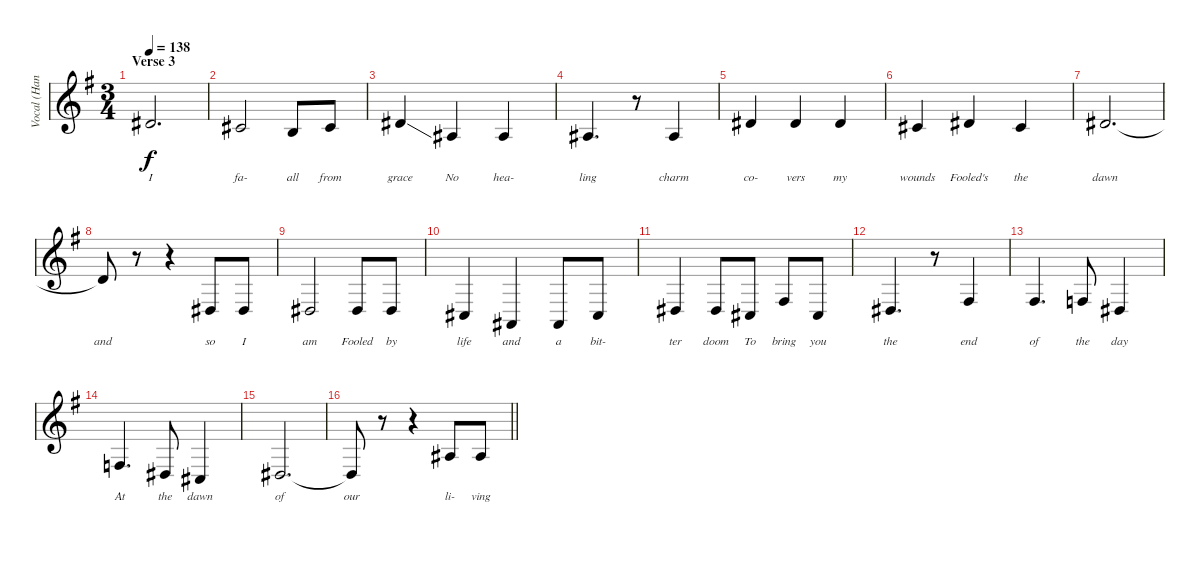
\track ("Vocal (Hansi Kursch)" "Vocal (Han") {instrument flute}
\staff {score}
\tuning (Eb4 Bb3 Gb3 Db3 Ab2 Eb2) {hide}
\ts (3 4)
\section ("" "Verse 3")
\tempo 138
\clef g2
\ks eminor
0.1.2{d lyrics (0 "I") lyrics (1 "") lyrics (2 "") lyrics (3 "") lyrics (4 "") dy f} |
3.2.2{lyrics (0 "fa-") lyrics (1 "") lyrics (2 "") lyrics (3 "") lyrics (4 "")} 1.2.8{lyrics (0 "all") lyrics (1 "") lyrics (2 "") lyrics (3 "") lyrics (4 "")} 3.2.8{lyrics (0 "from") lyrics (1 "") lyrics (2 "") lyrics (3 "") lyrics (4 "")} |
5.2{ss}.4{lyrics (0 "grace") lyrics (1 "") lyrics (2 "") lyrics (3 "") lyrics (4 "")} 0.2.4{lyrics (0 "No") lyrics (1 "") lyrics (2 "") lyrics (3 "") lyrics (4 "")} 0.2.4{lyrics (0 "hea-") lyrics (1 "") lyrics (2 "") lyrics (3 "") lyrics (4 "")} |
0.2.4{d lyrics (0 "ling") lyrics (1 "") lyrics (2 "") lyrics (3 "") lyrics (4 "")} r.8 0.2.4{lyrics (0 "charm") lyrics (1 "") lyrics (2 "") lyrics (3 "") lyrics (4 "")} |
0.1.4{lyrics (0 "co-") lyrics (1 "") lyrics (2 "") lyrics (3 "") lyrics (4 "")} 0.1.4{lyrics (0 "vers") lyrics (1 "") lyrics (2 "") lyrics (3 "") lyrics (4 "")} 0.1.4{lyrics (0 "my") lyrics (1 "") lyrics (2 "") lyrics (3 "") lyrics (4 "")} |
3.2.4{lyrics (0 "wounds") lyrics (1 "") lyrics (2 "") lyrics (3 "") lyrics (4 "")} 0.1.4{lyrics (0 "Fooled's") lyrics (1 "") lyrics (2 "") lyrics (3 "") lyrics (4 "")} 3.2.4{lyrics (0 "the") lyrics (1 "") lyrics (2 "") lyrics (3 "") lyrics (4 "")} |
0.1.2{d lyrics (0 "dawn") lyrics (1 "") lyrics (2 "") lyrics (3 "") lyrics (4 "")} |
0.1{t}.8{lyrics (0 "and") lyrics (1 "") lyrics (2 "") lyrics (3 "") lyrics (4 "")} r.8 r.4 2.4.8{lyrics (0 "so") lyrics (1 "") lyrics (2 "") lyrics (3 "") lyrics (4 "")} 2.4.8{lyrics (0 "I") lyrics (1 "") lyrics (2 "") lyrics (3 "") lyrics (4 "")} |
2.4.2{lyrics (0 "am") lyrics (1 "") lyrics (2 "") lyrics (3 "") lyrics (4 "")} 2.4.8{lyrics (0 "Fooled") lyrics (1 "") lyrics (2 "") lyrics (3 "") lyrics (4 "")} 2.4.8{lyrics (0 "by") lyrics (1 "") lyrics (2 "") lyrics (3 "") lyrics (4 "")} |
0.4.4{lyrics (0 "life") lyrics (1 "") lyrics (2 "") lyrics (3 "") lyrics (4 "")} 2.5.4{lyrics (0 "and") lyrics (1 "") lyrics (2 "") lyrics (3 "") lyrics (4 "")} 2.5.8{lyrics (0 "a") lyrics (1 "") lyrics (2 "") lyrics (3 "") lyrics (4 "")} 0.4.8{lyrics (0 "bit-") lyrics (1 "") lyrics (2 "") lyrics (3 "") lyrics (4 "")} |
2.4.4{lyrics (0 "ter") lyrics (1 "") lyrics (2 "") lyrics (3 "") lyrics (4 "")} 2.4.8{lyrics (0 "doom") lyrics (1 "") lyrics (2 "") lyrics (3 "") lyrics (4 "")} 0.4.8{lyrics (0 "To") lyrics (1 "") lyrics (2 "") lyrics (3 "") lyrics (4 "")} 0.3.8{lyrics (0 "bring") lyrics (1 "") lyrics (2 "") lyrics (3 "") lyrics (4 "")} 0.4.8{lyrics (0 "you") lyrics (1 "") lyrics (2 "") lyrics (3 "") lyrics (4 "")} |
2.4.4{d lyrics (0 "the") lyrics (1 "") lyrics (2 "") lyrics (3 "") lyrics (4 "")} r.8 0.3.4{lyrics (0 "end") lyrics (1 "") lyrics (2 "") lyrics (3 "") lyrics (4 "")} |
0.3.4{d lyrics (0 "of") lyrics (1 "") lyrics (2 "") lyrics (3 "") lyrics (4 "")} 4.4.8{lyrics (0 "the") lyrics (1 "") lyrics (2 "") lyrics (3 "") lyrics (4 "")} 2.4.4{lyrics (0 "day") lyrics (1 "") lyrics (2 "") lyrics (3 "") lyrics (4 "")} |
4.4.4{d lyrics (0 "At") lyrics (1 "") lyrics (2 "") lyrics (3 "") lyrics (4 "")} 2.4.8{lyrics (0 "the") lyrics (1 "") lyrics (2 "") lyrics (3 "") lyrics (4 "")} 0.4.4{lyrics (0 "dawn") lyrics (1 "") lyrics (2 "") lyrics (3 "") lyrics (4 "")} |
2.4.2{d lyrics (0 "of") lyrics (1 "") lyrics (2 "") lyrics (3 "") lyrics (4 "")} |
\barLineRight lightlight
2.4{t}.8{lyrics (0 "our") lyrics (1 "") lyrics (2 "") lyrics (3 "") lyrics (4 "")} r.8 r.4 0.2.8{lyrics (0 "li-") lyrics (1 "") lyrics (2 "") lyrics (3 "") lyrics (4 "")} 0.2.8{lyrics (0 "ving") lyrics (1 "") lyrics (2 "") lyrics (3 "") lyrics (4 "")}
